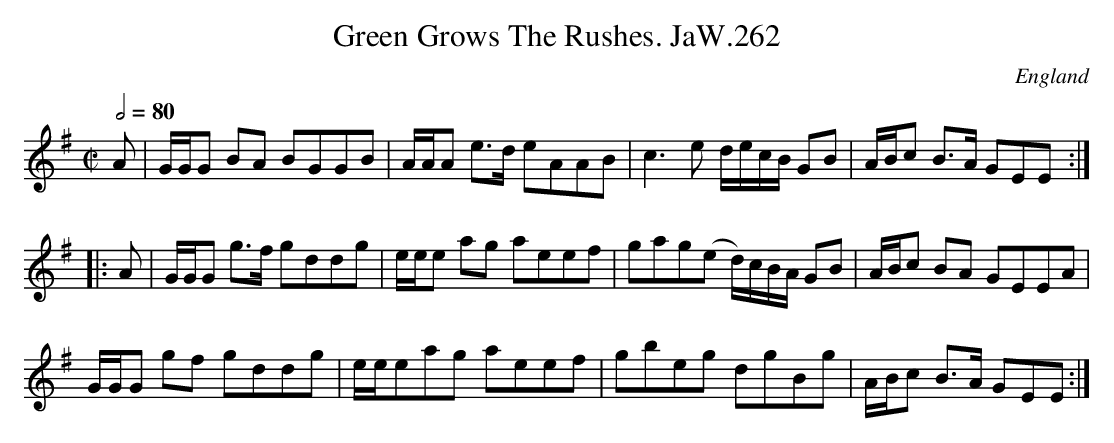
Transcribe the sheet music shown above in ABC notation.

X:1
T:Green Grows The Rushes. JaW.262
L:1/8
M:C|
O:England
Q:1/2=80
K:G
A|G/G/G BA BGGB|A/A/A e>d eAAB|\
c3e d/e/c/B/ GB|A/B/c B>A GEE:|!
|:A|G/G/G g>f gddg|e/e/e ag aeef|\
gag(e d/)c/B/A/ GB|A/B/c BA GEEA|!
G/G/G gf gddg|e/e/eag aeef|\
gbeg dgBg|A/B/c B>A GEE:|
